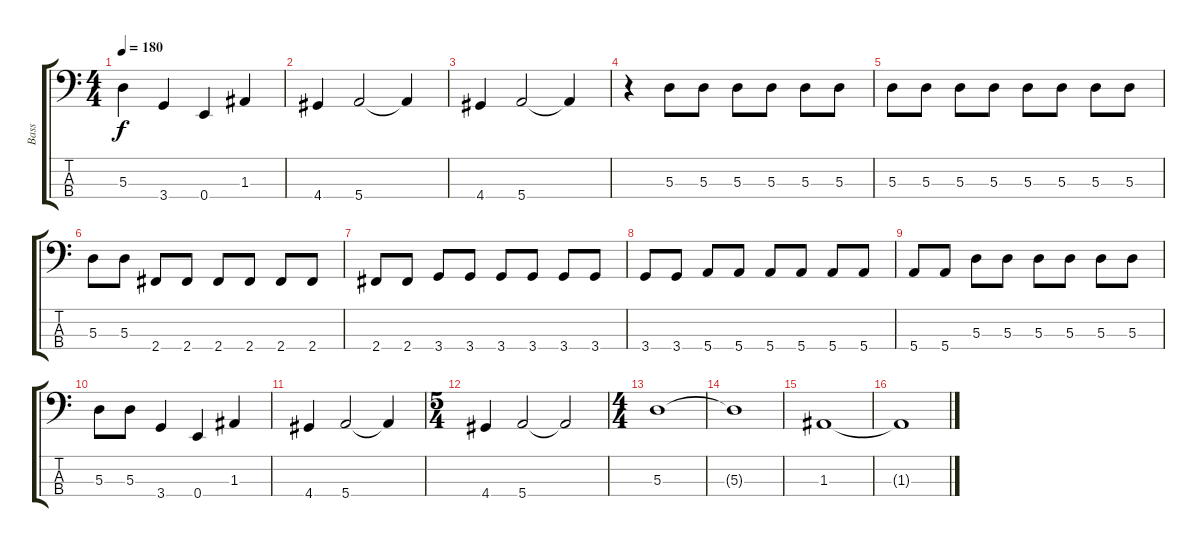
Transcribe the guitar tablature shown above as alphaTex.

\track ("Bass" "Bass") {instrument fretlessbass}
\staff {score tabs}
\tuning (G2 D2 A1 E1) {hide}
\ts (4 4)
\tempo 180
\clef f4
\ks c
5.3{t}.4{dy f} 3.4.4 0.4.4 1.3.4 |
4.4.4 5.4.2 5.4{t}.4 |
4.4.4 5.4.2 5.4{t}.4 |
r.4 5.3.8 5.3.8 5.3.8 5.3.8 5.3.8 5.3.8 |
5.3.8 5.3.8 5.3.8 5.3.8 5.3.8 5.3.8 5.3.8 5.3.8 |
5.3.8 5.3.8 2.4.8 2.4.8 2.4.8 2.4.8 2.4.8 2.4.8 |
2.4.8 2.4.8 3.4.8 3.4.8 3.4.8 3.4.8 3.4.8 3.4.8 |
3.4.8 3.4.8 5.4.8 5.4.8 5.4.8 5.4.8 5.4.8 5.4.8 |
5.4.8 5.4.8 5.3.8 5.3.8 5.3.8 5.3.8 5.3.8 5.3.8 |
5.3.8 5.3.8 3.4.4 0.4.4 1.3.4 |
4.4.4 5.4.2 5.4{t}.4 |
\ts (5 4)
4.4.4 5.4.2 5.4{t}.2 |
\ts (4 4)
5.3.1 |
5.3{t}.1 |
1.3.1 |
1.3{t}.1
